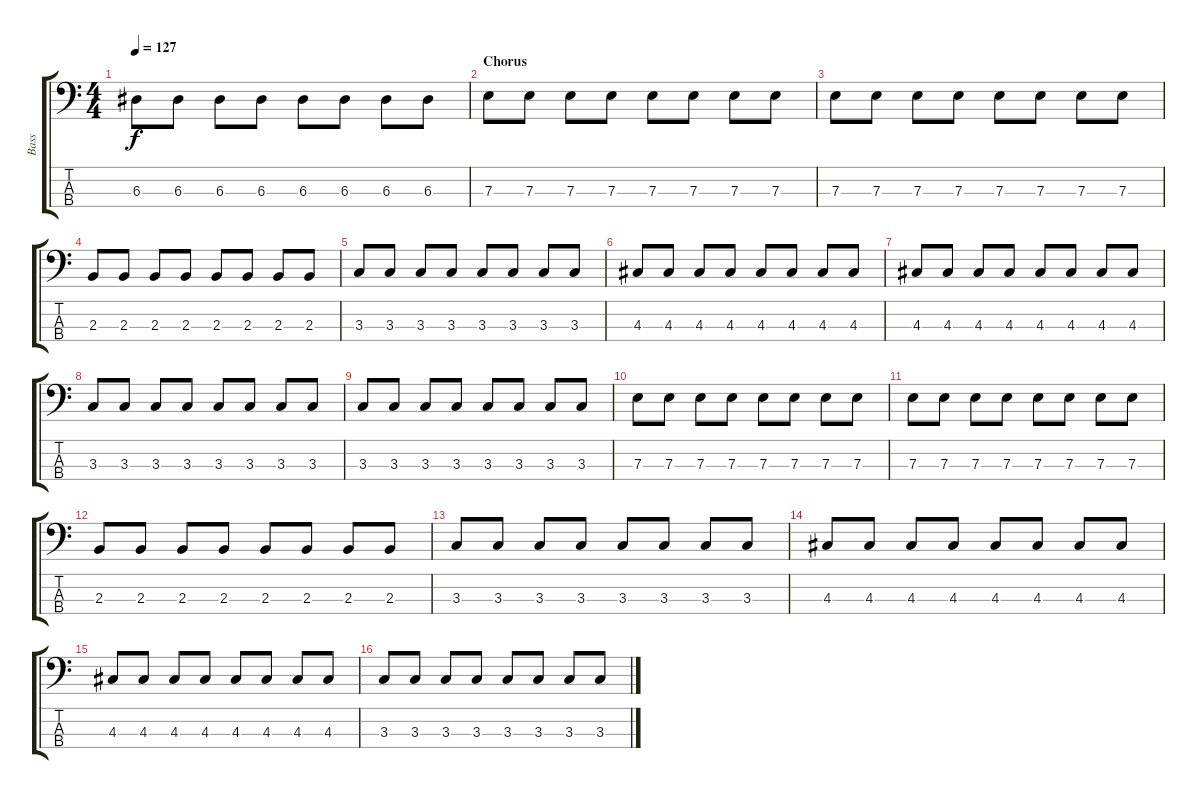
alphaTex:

\track ("Bass" "Bass") {instrument electricbassfinger}
\staff {score tabs}
\tuning (G2 D2 A1 E1) {hide}
\ts (4 4)
\tempo 127
\clef f4
\ks c
6.3.8{dy f} 6.3.8 6.3.8 6.3.8 6.3.8 6.3.8 6.3.8 6.3.8 |
\section ("" "Chorus")
7.3.8 7.3.8 7.3.8 7.3.8 7.3.8 7.3.8 7.3.8 7.3.8 |
7.3.8 7.3.8 7.3.8 7.3.8 7.3.8 7.3.8 7.3.8 7.3.8 |
2.3.8 2.3.8 2.3.8 2.3.8 2.3.8 2.3.8 2.3.8 2.3.8 |
3.3.8 3.3.8 3.3.8 3.3.8 3.3.8 3.3.8 3.3.8 3.3.8 |
4.3.8 4.3.8 4.3.8 4.3.8 4.3.8 4.3.8 4.3.8 4.3.8 |
4.3.8 4.3.8 4.3.8 4.3.8 4.3.8 4.3.8 4.3.8 4.3.8 |
3.3.8 3.3.8 3.3.8 3.3.8 3.3.8 3.3.8 3.3.8 3.3.8 |
3.3.8 3.3.8 3.3.8 3.3.8 3.3.8 3.3.8 3.3.8 3.3.8 |
7.3.8 7.3.8 7.3.8 7.3.8 7.3.8 7.3.8 7.3.8 7.3.8 |
7.3.8 7.3.8 7.3.8 7.3.8 7.3.8 7.3.8 7.3.8 7.3.8 |
2.3.8 2.3.8 2.3.8 2.3.8 2.3.8 2.3.8 2.3.8 2.3.8 |
3.3.8 3.3.8 3.3.8 3.3.8 3.3.8 3.3.8 3.3.8 3.3.8 |
4.3.8 4.3.8 4.3.8 4.3.8 4.3.8 4.3.8 4.3.8 4.3.8 |
4.3.8 4.3.8 4.3.8 4.3.8 4.3.8 4.3.8 4.3.8 4.3.8 |
3.3.8 3.3.8 3.3.8 3.3.8 3.3.8 3.3.8 3.3.8 3.3.8
